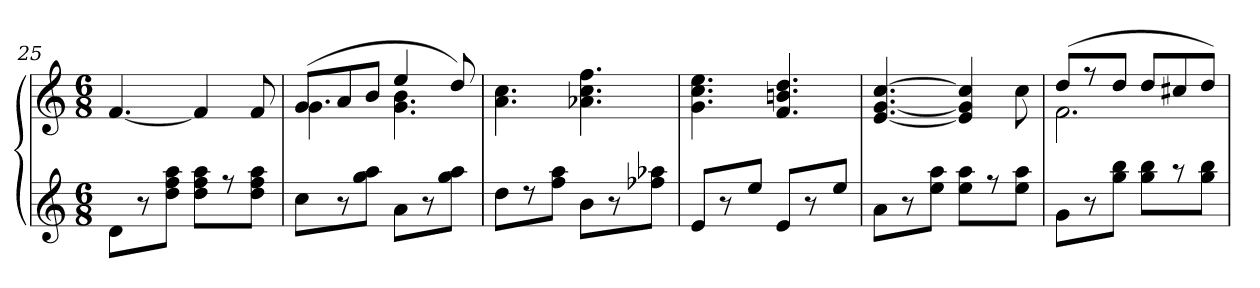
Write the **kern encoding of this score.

**kern	**kern
*part1	*part1
*staff2	*staff1
!!LO:LB:g=z
*M6/8	*M6/8
=25	=25
8d\L	[<4.f/
8r	.
8dd\ 8ff\ 8aa\J	.
8dd\ 8ff\ 8aa\L	(>4f/]
8r	.
8dd\ 8ff\ 8aa\J	8f/
=26	=26
*	*^
8cc\L	(>8g/L	4.g\
8r	8a/	.
8gg\ 8aa\J	8b/J	.
8a\L	4ee/	4.g\ 4.b\
8r	.	.
8gg\ 8aa\J	8dd/)	.
*	*v	*v
=27	=27
8dd\L	4.a\ 4.cc\
8r	.
8ff\ 8aa\J	.
8b\L	4.a-X\ 4.cc\ 4.ff\
8r	.
8ff-X\ 8aa-\J	.
=28	=28
8e/L	4.g\ 4.cc\ 4.ee\
8r	.
8ee/J	.
8e/L	4.f/ 4.bn/ 4.dd/
8r	.
8ee/J	.
=29	=29
8a\L	[<4.e/ [>4.g/ [>4.cc/
8r	.
8ee\ 8aa\J	.
8ee\ 8aa\L	4e/] 4g/] 4cc/]
8r	.
8ee\ 8aa\J	8cc\
=30	=30
*	*^
8g\L	(>8dd/L	2.f\
8r	8r	.
8gg\ 8bb\J	8dd/J	.
8gg\ 8bb\L	8dd/L	.
8r	8cc#X/	.
8gg\ 8bb\J	8dd/J)	.
*	*v	*v
=	=
*-	*-
